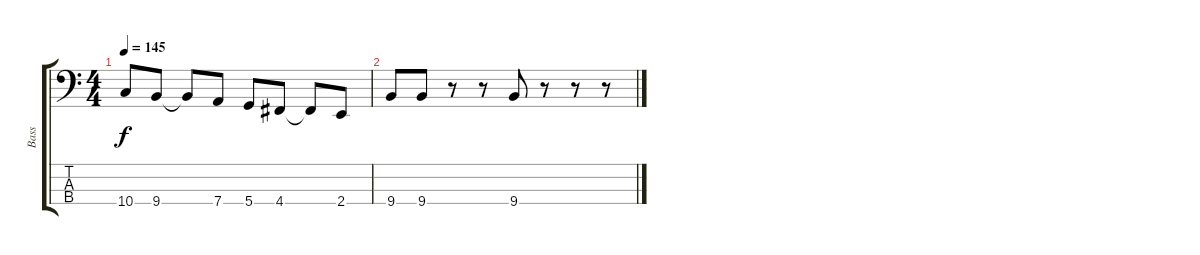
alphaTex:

\track ("Bass" "Bass") {instrument electricbasspick}
\staff {score tabs}
\tuning (G2 D2 A1 D1) {hide}
\ts (4 4)
\tempo 145
\clef f4
\ks c
10.4.8{dy f} 9.4.8 9.4{t}.8 7.4.8 5.4.8 4.4.8 4.4{t}.8 2.4.8 |
9.4.8 9.4.8 r.8 r.8 9.4.8 r.8 r.8 r.8
